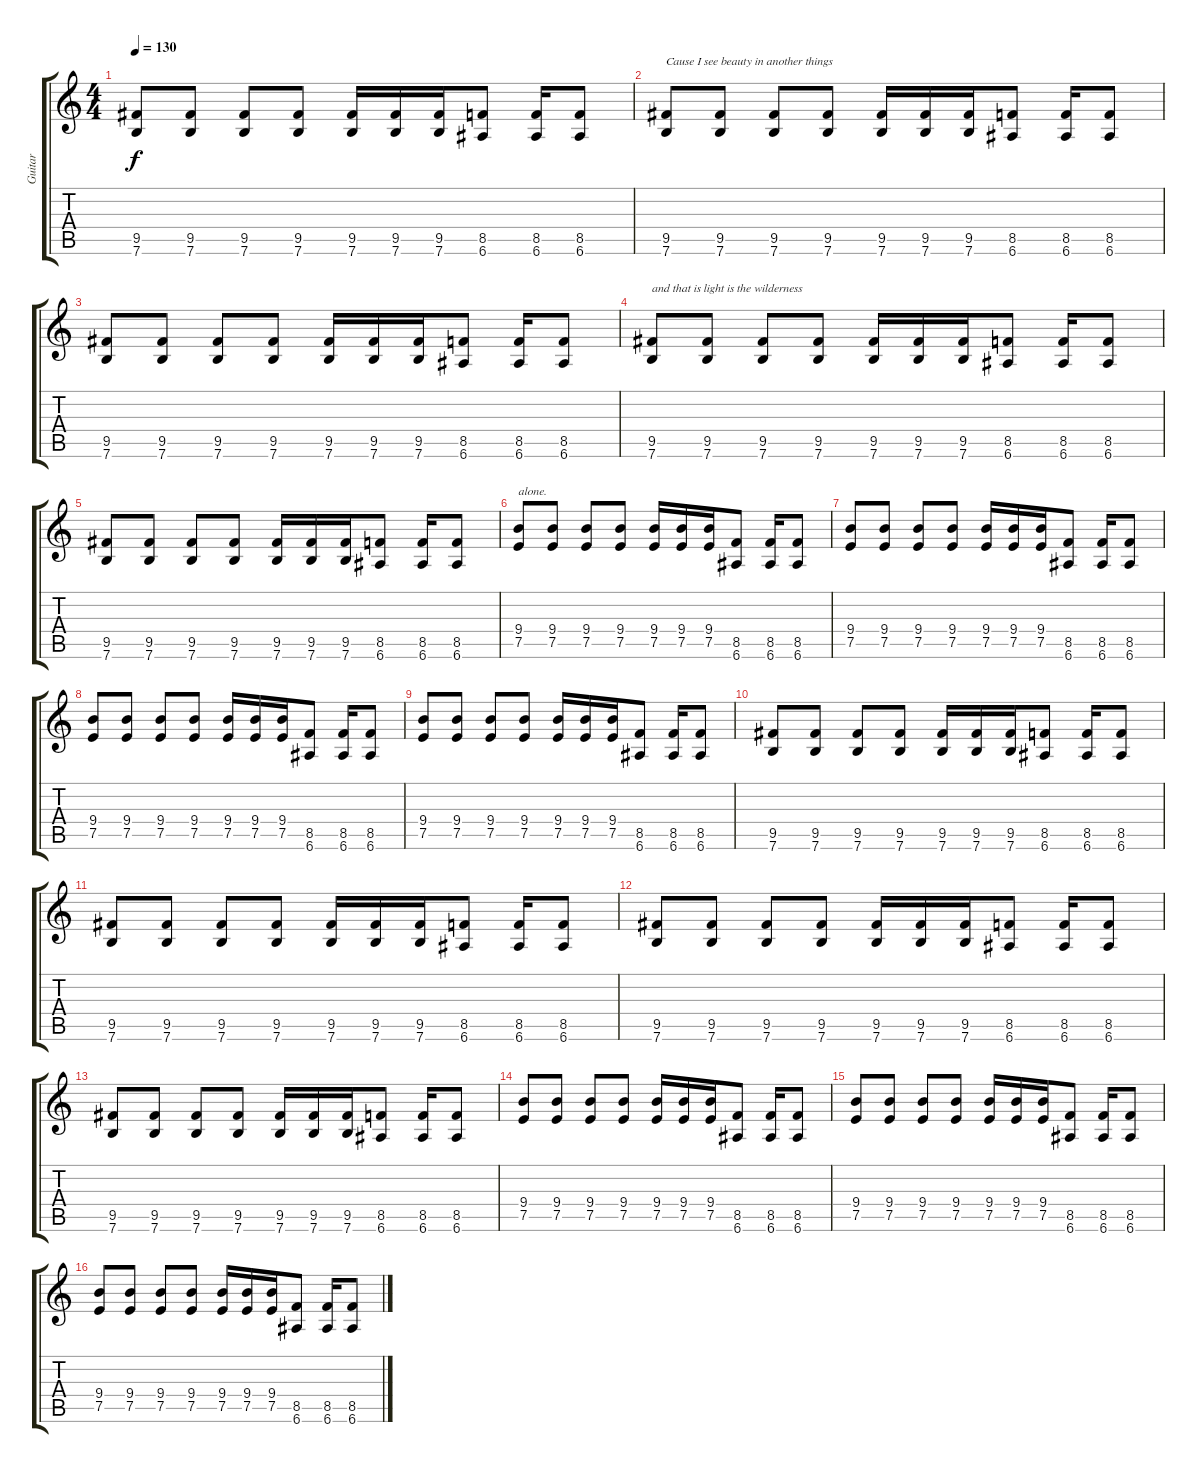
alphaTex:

\track ("Guitar" "Guitar") {instrument distortionguitar}
\staff {score tabs}
\tuning (E4 B3 G3 D3 A2 E2) {hide}
\ts (4 4)
\tempo 130
\clef g2
\ks c
(9.5 7.6).8{dy f} (9.5 7.6).8 (9.5 7.6).8 (9.5 7.6).8 (9.5 7.6).16 (9.5 7.6).16 (9.5 7.6).16 (8.5 6.6).8 (8.5 6.6).16 (8.5 6.6).8 |
(9.5 7.6).8{txt "Cause I see beauty in another things"} (9.5 7.6).8 (9.5 7.6).8 (9.5 7.6).8 (9.5 7.6).16 (9.5 7.6).16 (9.5 7.6).16 (8.5 6.6).8 (8.5 6.6).16 (8.5 6.6).8 |
(9.5 7.6).8 (9.5 7.6).8 (9.5 7.6).8 (9.5 7.6).8 (9.5 7.6).16 (9.5 7.6).16 (9.5 7.6).16 (8.5 6.6).8 (8.5 6.6).16 (8.5 6.6).8 |
(9.5 7.6).8{txt "and that is light is the wilderness"} (9.5 7.6).8 (9.5 7.6).8 (9.5 7.6).8 (9.5 7.6).16 (9.5 7.6).16 (9.5 7.6).16 (8.5 6.6).8 (8.5 6.6).16 (8.5 6.6).8 |
(9.5 7.6).8 (9.5 7.6).8 (9.5 7.6).8 (9.5 7.6).8 (9.5 7.6).16 (9.5 7.6).16 (9.5 7.6).16 (8.5 6.6).8 (8.5 6.6).16 (8.5 6.6).8 |
(9.4 7.5).8{txt "alone."} (9.4 7.5).8 (9.4 7.5).8 (9.4 7.5).8 (9.4 7.5).16 (9.4 7.5).16 (9.4 7.5).16 (8.5 6.6).8 (8.5 6.6).16 (8.5 6.6).8 |
(9.4 7.5).8 (9.4 7.5).8 (9.4 7.5).8 (9.4 7.5).8 (9.4 7.5).16 (9.4 7.5).16 (9.4 7.5).16 (8.5 6.6).8 (8.5 6.6).16 (8.5 6.6).8 |
(9.4 7.5).8 (9.4 7.5).8 (9.4 7.5).8 (9.4 7.5).8 (9.4 7.5).16 (9.4 7.5).16 (9.4 7.5).16 (8.5 6.6).8 (8.5 6.6).16 (8.5 6.6).8 |
(9.4 7.5).8 (9.4 7.5).8 (9.4 7.5).8 (9.4 7.5).8 (9.4 7.5).16 (9.4 7.5).16 (9.4 7.5).16 (8.5 6.6).8 (8.5 6.6).16 (8.5 6.6).8 |
(9.5 7.6).8 (9.5 7.6).8 (9.5 7.6).8 (9.5 7.6).8 (9.5 7.6).16 (9.5 7.6).16 (9.5 7.6).16 (8.5 6.6).8 (8.5 6.6).16 (8.5 6.6).8 |
(9.5 7.6).8 (9.5 7.6).8 (9.5 7.6).8 (9.5 7.6).8 (9.5 7.6).16 (9.5 7.6).16 (9.5 7.6).16 (8.5 6.6).8 (8.5 6.6).16 (8.5 6.6).8 |
(9.5 7.6).8 (9.5 7.6).8 (9.5 7.6).8 (9.5 7.6).8 (9.5 7.6).16 (9.5 7.6).16 (9.5 7.6).16 (8.5 6.6).8 (8.5 6.6).16 (8.5 6.6).8 |
(9.5 7.6).8 (9.5 7.6).8 (9.5 7.6).8 (9.5 7.6).8 (9.5 7.6).16 (9.5 7.6).16 (9.5 7.6).16 (8.5 6.6).8 (8.5 6.6).16 (8.5 6.6).8 |
(9.4 7.5).8 (9.4 7.5).8 (9.4 7.5).8 (9.4 7.5).8 (9.4 7.5).16 (9.4 7.5).16 (9.4 7.5).16 (8.5 6.6).8 (8.5 6.6).16 (8.5 6.6).8 |
(9.4 7.5).8 (9.4 7.5).8 (9.4 7.5).8 (9.4 7.5).8 (9.4 7.5).16 (9.4 7.5).16 (9.4 7.5).16 (8.5 6.6).8 (8.5 6.6).16 (8.5 6.6).8 |
(9.4 7.5).8 (9.4 7.5).8 (9.4 7.5).8 (9.4 7.5).8 (9.4 7.5).16 (9.4 7.5).16 (9.4 7.5).16 (8.5 6.6).8 (8.5 6.6).16 (8.5 6.6).8
